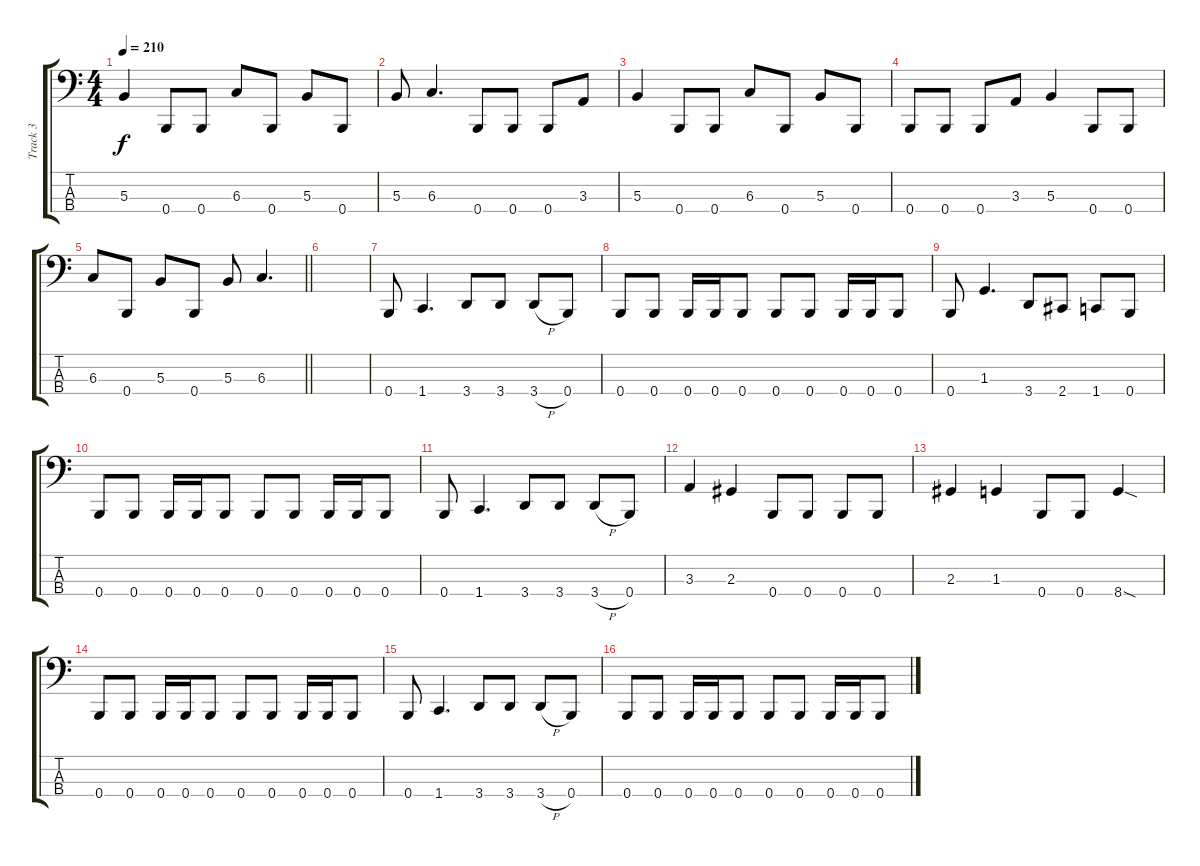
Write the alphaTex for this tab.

\track ("Track 3" "Track 3") {instrument electricbasspick}
\staff {score tabs}
\tuning (E2 B1 Gb1 B0) {hide}
\ts (4 4)
\tempo 210
\clef f4
\ks c
5.3.4{dy f} 0.4.8 0.4.8 6.3.8 0.4.8 5.3.8 0.4.8 |
5.3.8 6.3.4{d} 0.4.8 0.4.8 0.4.8 3.3.8 |
5.3.4 0.4.8 0.4.8 6.3.8 0.4.8 5.3.8 0.4.8 |
0.4.8 0.4.8 0.4.8 3.3.8 5.3.4 0.4.8 0.4.8 |
\barLineRight lightlight
6.3.8 0.4.8 5.3.8 0.4.8 5.3.8 6.3.4{d} |
|
0.4.8 1.4.4{d} 3.4.8 3.4.8 3.4{h}.8 0.4.8 |
0.4.8 0.4.8 0.4.16 0.4.16 0.4.8 0.4.8 0.4.8 0.4.16 0.4.16 0.4.8 |
0.4.8 1.3.4{d} 3.4.8 2.4.8 1.4.8 0.4.8 |
0.4.8 0.4.8 0.4.16 0.4.16 0.4.8 0.4.8 0.4.8 0.4.16 0.4.16 0.4.8 |
0.4.8 1.4.4{d} 3.4.8 3.4.8 3.4{h}.8 0.4.8 |
3.3.4 2.3.4 0.4.8 0.4.8 0.4.8 0.4.8 |
2.3.4 1.3.4 0.4.8 0.4.8 8.4{sod}.4 |
0.4.8 0.4.8 0.4.16 0.4.16 0.4.8 0.4.8 0.4.8 0.4.16 0.4.16 0.4.8 |
0.4.8 1.4.4{d} 3.4.8 3.4.8 3.4{h}.8 0.4.8 |
0.4.8 0.4.8 0.4.16 0.4.16 0.4.8 0.4.8 0.4.8 0.4.16 0.4.16 0.4.8
